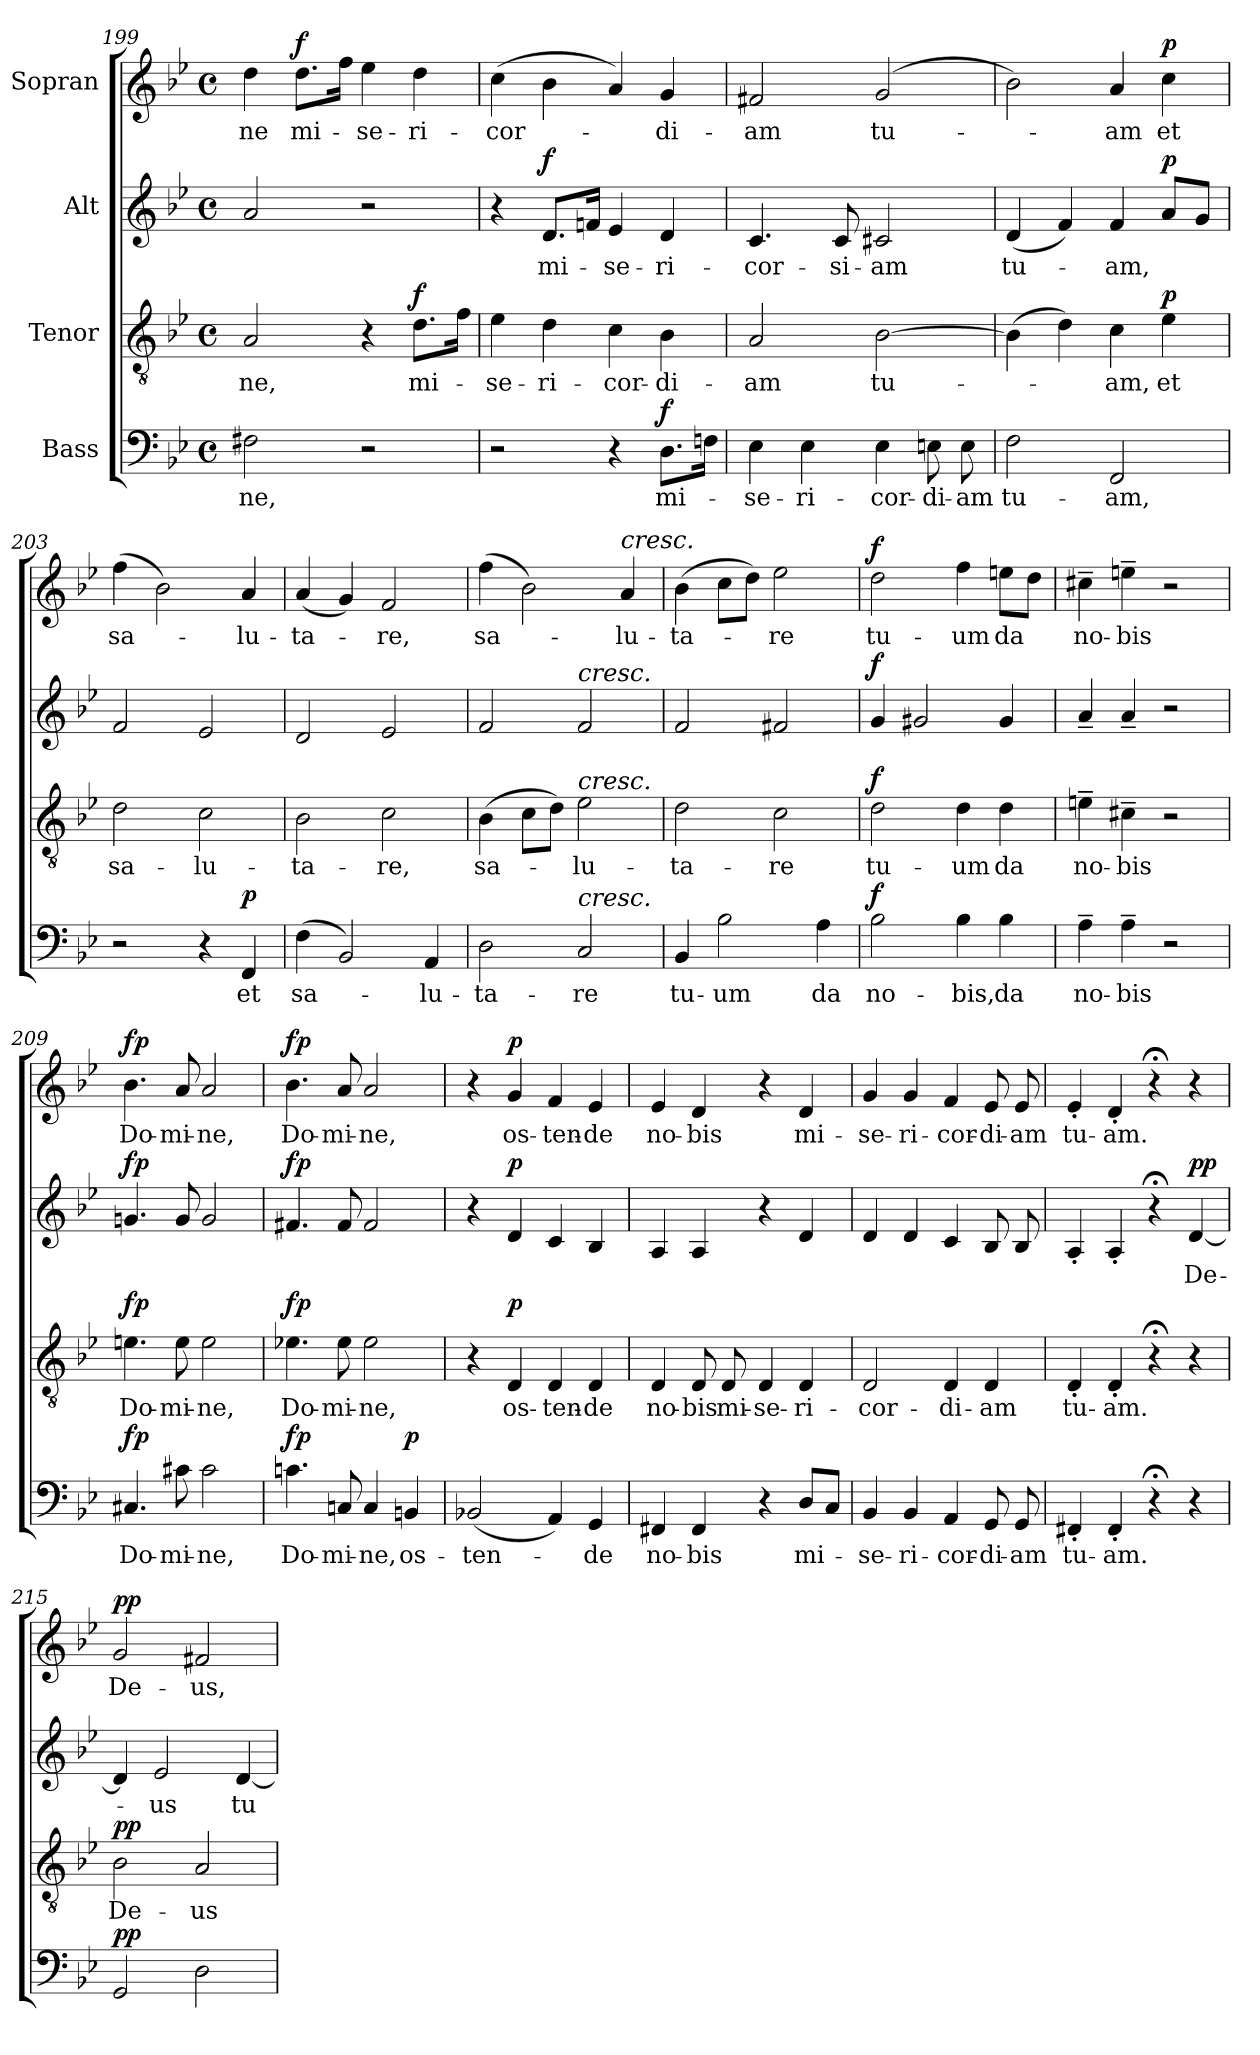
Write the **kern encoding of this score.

**kern	**text	**dynam	**kern	**text	**dynam	**kern	**text	**dynam	**kern	**text	**dynam
*part4	*part4	*part4	*part3	*part3	*part3	*part2	*part2	*part2	*part1	*part1	*part1
*staff4	*staff4	*staff4	*staff3	*staff3	*staff3	*staff2	*staff2	*staff2	*staff1	*staff1	*staff1
*I"Bass	*	*	*I"Tenor	*	*	*I"Alt	*	*	*I"Sopran	*	*
*clefF4	*	*	*clefGv2	*	*	*clefG2	*	*	*clefG2	*	*
*k[b-e-]	*	*	*k[b-e-]	*	*	*k[b-e-]	*	*	*k[b-e-]	*	*
*B-:	*	*	*B-:	*	*	*B-:	*	*	*B-:	*	*
*M4/4	*	*	*M4/4	*	*	*M4/4	*	*	*M4/4	*	*
*met(c)	*	*	*met(c)	*	*	*met(c)	*	*	*met(c)	*	*
=199	=199	=199	=199	=199	=199	=199	=199	=199	=199	=199	=199
2F#X\	-ne,	.	2A/	-ne,	.	2a/	.	.	4dd\	-ne	.
!	!	!	!	!	!	!	!	!	!	!	!LO:DY:a
.	.	.	.	.	.	.	.	.	8.dd\L	mi-	f
.	.	.	.	.	.	.	.	.	16ff\Jk	.	.
2r	.	.	4r	.	.	2r	.	.	4ee-\	-se-	.
!	!	!	!	!	!LO:DY:a	!	!	!	!	!	!
.	.	.	8.d\L	mi-	f	.	.	.	4dd\	-ri-	.
.	.	.	16f\Jk	.	.	.	.	.	.	.	.
=200	=200	=200	=200	=200	=200	=200	=200	=200	=200	=200	=200
2r	.	.	4e-\	-se-	.	4r	.	.	(4cc\	-cor-	.
!	!	!	!	!	!	!	!	!LO:DY:a	!	!	!
.	.	.	4d\	-ri-	.	8.d/L	mi-	f	4b-\	.	.
.	.	.	.	.	.	16fn/Jk	.	.	.	.	.
4r	.	.	4c\	-cor-	.	4e-/	-se-	.	4a/)	.	.
!	!	!LO:DY:a	!	!	!	!	!	!	!	!	!
8.D\L	mi-	f	4B-\	-di-	.	4d/	-ri-	.	4g/	-di-	.
16Fn\Jk	.	.	.	.	.	.	.	.	.	.	.
=201	=201	=201	=201	=201	=201	=201	=201	=201	=201	=201	=201
4E-\	-se-	.	2A/	-am	.	4.c/	-cor-	.	2f#X/	-am	.
4E-\	-ri-	.	.	.	.	.	.	.	.	.	.
.	.	.	.	.	.	8c/	-si-	.	.	.	.
4E-\	-cor-	.	[2B-\	tu-	.	2c#X/	-am	.	(2g/	tu-	.
8En\	-di-	.	.	.	.	.	.	.	.	.	.
8E\	-am	.	.	.	.	.	.	.	.	.	.
=202	=202	=202	=202	=202	=202	=202	=202	=202	=202	=202	=202
2F\	tu-	.	(4B-\]	.	.	(>4d/	tu-	.	2b-\)	.	.
.	.	.	4d\)	.	.	4f/)	.	.	.	.	.
2FF/	-am,	.	4c\	-am,	.	4f/	-am,	.	4a/	-am	.
!	!	!	!	!	!LO:DY:a	!	!	!LO:DY:a	!	!	!LO:DY:a
.	.	.	4e-\	et	p	8a/L	.	p	4cc\	et	p
.	.	.	.	.	.	8g/J	.	.	.	.	.
!!LO:LB:g=z
=203	=203	=203	=203	=203	=203	=203	=203	=203	=203	=203	=203
2r	.	.	2d\	sa-	.	2f/	.	.	(4ff\	sa-	.
.	.	.	.	.	.	.	.	.	2b-\)	.	.
4r	.	.	2c\	-lu-	.	2e-/	.	.	.	.	.
!	!	!LO:DY:a	!	!	!	!	!	!	!	!	!
4FF/	et	p	.	.	.	.	.	.	4a/	-lu-	.
=204	=204	=204	=204	=204	=204	=204	=204	=204	=204	=204	=204
(4F\	sa-	.	2B-\	-ta-	.	2d/	.	.	(4a/	-ta-	.
2BB-/)	.	.	.	.	.	.	.	.	4g/)	.	.
.	.	.	2c\	-re,	.	2e-/	.	.	2f/	-re,	.
4AA/	-lu-	.	.	.	.	.	.	.	.	.	.
=205	=205	=205	=205	=205	=205	=205	=205	=205	=205	=205	=205
2D\	-ta-	.	(4B-\	sa-	.	2f/	.	.	(4ff\	sa-	.
.	.	.	8c\L	.	.	.	.	.	2b-\)	.	.
.	.	.	8d\J)	.	.	.	.	.	.	.	.
!	!	!	!	!	!	!LO:TX:a:i:t=cresc.	!	!	!	!	!
!	!	!	!LO:TX:a:i:t=cresc.	!	!	!	!	!	!	!	!
!LO:TX:a:i:t=cresc.	!	!	!	!	!	!	!	!	!	!	!
2C/	-re	.	2e-\	-lu-	.	2f/	.	.	.	.	.
!	!	!	!	!	!	!	!	!	!LO:TX:a:i:t=cresc.	!	!
.	.	.	.	.	.	.	.	.	4a/	-lu-	.
=206	=206	=206	=206	=206	=206	=206	=206	=206	=206	=206	=206
4BB-/	tu-	.	2d\	-ta-	.	2f/	.	.	(4b-\	-ta-	.
2B-\	-um	.	.	.	.	.	.	.	8cc\L	.	.
.	.	.	.	.	.	.	.	.	8dd\J)	.	.
.	.	.	2c\	-re	.	2f#X/	.	.	2ee-\	-re	.
4A\	da	.	.	.	.	.	.	.	.	.	.
=207	=207	=207	=207	=207	=207	=207	=207	=207	=207	=207	=207
!	!	!LO:DY:a	!	!	!LO:DY:a	!	!	!LO:DY:a	!	!	!LO:DY:a
2B-\	no-	f	2d\	tu-	f	4g/	.	f	2dd\	tu-	f
.	.	.	.	.	.	2g#X/	.	.	.	.	.
4B-\	-bis,	.	4d\	-um	.	.	.	.	4ff\	-um	.
4B-\	da	.	4d\	da	.	4g#/	.	.	8een\L	da	.
.	.	.	.	.	.	.	.	.	8dd\J	.	.
=208	=208	=208	=208	=208	=208	=208	=208	=208	=208	=208	=208
4A~\	no-	.	4en~\	no-	.	4a~/	.	.	4cc#X~\	no-	.
4A~\	-bis	.	4c#X~\	-bis	.	4a~/	.	.	4een~\	-bis	.
2r	.	.	2r	.	.	2r	.	.	2r	.	.
!!LO:PB:g=z
=209	=209	=209	=209	=209	=209	=209	=209	=209	=209	=209	=209
!	!	!LO:DY:a	!	!	!LO:DY:a	!	!	!LO:DY:a	!	!	!LO:DY:a
4.C#X/	Do-	fp	4.en\	Do-	fp	4.gn/	.	fp	4.b-\	Do-	fp
8c#X\	-mi-	.	8e\	-mi-	.	8g/	.	.	8a/	-mi-	.
2c#\	-ne,	.	2e\	-ne,	.	2g/	.	.	2a/	-ne,	.
=210	=210	=210	=210	=210	=210	=210	=210	=210	=210	=210	=210
!	!	!LO:DY:a	!	!	!LO:DY:a	!	!	!LO:DY:a	!	!	!LO:DY:a
4.cn\	Do-	fp	4.e-X\	Do-	fp	4.f#X/	.	fp	4.b-\	Do-	fp
8Cn/	-mi-	.	8e-\	-mi-	.	8f#/	.	.	8a/	-mi-	.
4C/	-ne,	.	2e-\	-ne,	.	2f#/	.	.	2a/	-ne,	.
!	!	!LO:DY:a	!	!	!	!	!	!	!	!	!
4BBn/	os-	p	.	.	.	.	.	.	.	.	.
=211	=211	=211	=211	=211	=211	=211	=211	=211	=211	=211	=211
(2BB-X/	-ten-	.	4r	.	.	4r	.	.	4r	.	.
!	!	!	!	!	!LO:DY:a	!	!	!LO:DY:a	!	!	!LO:DY:a
.	.	.	4D/	os-	p	4d/	.	p	4g/	os-	p
4AA/)	.	.	4D/	-ten-	.	4c/	.	.	4f/	-ten-	.
4GG/	-de	.	4D/	-de	.	4B-/	.	.	4e-/	-de	.
=212	=212	=212	=212	=212	=212	=212	=212	=212	=212	=212	=212
4FF#X/	no-	.	4D/	no-	.	4A/	.	.	4e-/	no-	.
4FF#/	-bis	.	8D/	-bis	.	4A/	.	.	4d/	-bis	.
.	.	.	8D/	mi-	.	.	.	.	.	.	.
4r	.	.	4D/	-se-	.	4r	.	.	4r	.	.
8D/L	mi-	.	4D/	-ri-	.	4d/	.	.	4d/	mi-	.
8C/J	.	.	.	.	.	.	.	.	.	.	.
=213	=213	=213	=213	=213	=213	=213	=213	=213	=213	=213	=213
4BB-/	-se-	.	2D/	-cor-	.	4d/	.	.	4g/	-se-	.
4BB-/	-ri-	.	.	.	.	4d/	.	.	4g/	-ri-	.
4AA/	-cor-	.	4D/	-di-	.	4c/	.	.	4f/	-cor-	.
8GG/	-di-	.	4D/	-am	.	8B-/	.	.	8e-/	-di-	.
8GG/	-am	.	.	.	.	8B-/	.	.	8e-/	-am	.
!!LO:LB:g=z
=214	=214	=214	=214	=214	=214	=214	=214	=214	=214	=214	=214
4FF#X'/	tu-	.	4D'/	tu-	.	4A'/	.	.	4e-'/	tu-	.
4FF#'/	-am.	.	4D'/	-am.	.	4A'/	.	.	4d'/	-am.	.
4r;<	.	.	4r;<	.	.	4r;<	.	.	4r;<	.	.
!	!	!	!	!	!	!	!	!LO:DY:a	!	!	!
4r	.	.	4r	.	.	[4d/	De-	pp	4r	.	.
=215	=215	=215	=215	=215	=215	=215	=215	=215	=215	=215	=215
!	!	!LO:DY:a	!	!	!LO:DY:a	!	!	!	!	!	!LO:DY:a
2GG/	.	pp	2B-\	De-	pp	4d/]	.	.	2g/	De-	pp
.	.	.	.	.	.	2e-/	-us	.	.	.	.
2D\	.	.	2A/	-us	.	.	.	.	2f#X/	-us,	.
.	.	.	.	.	.	[4d/	tu	.	.	.	.
=	=	=	=	=	=	=	=	=	=	=	=
*-	*-	*-	*-	*-	*-	*-	*-	*-	*-	*-	*-
